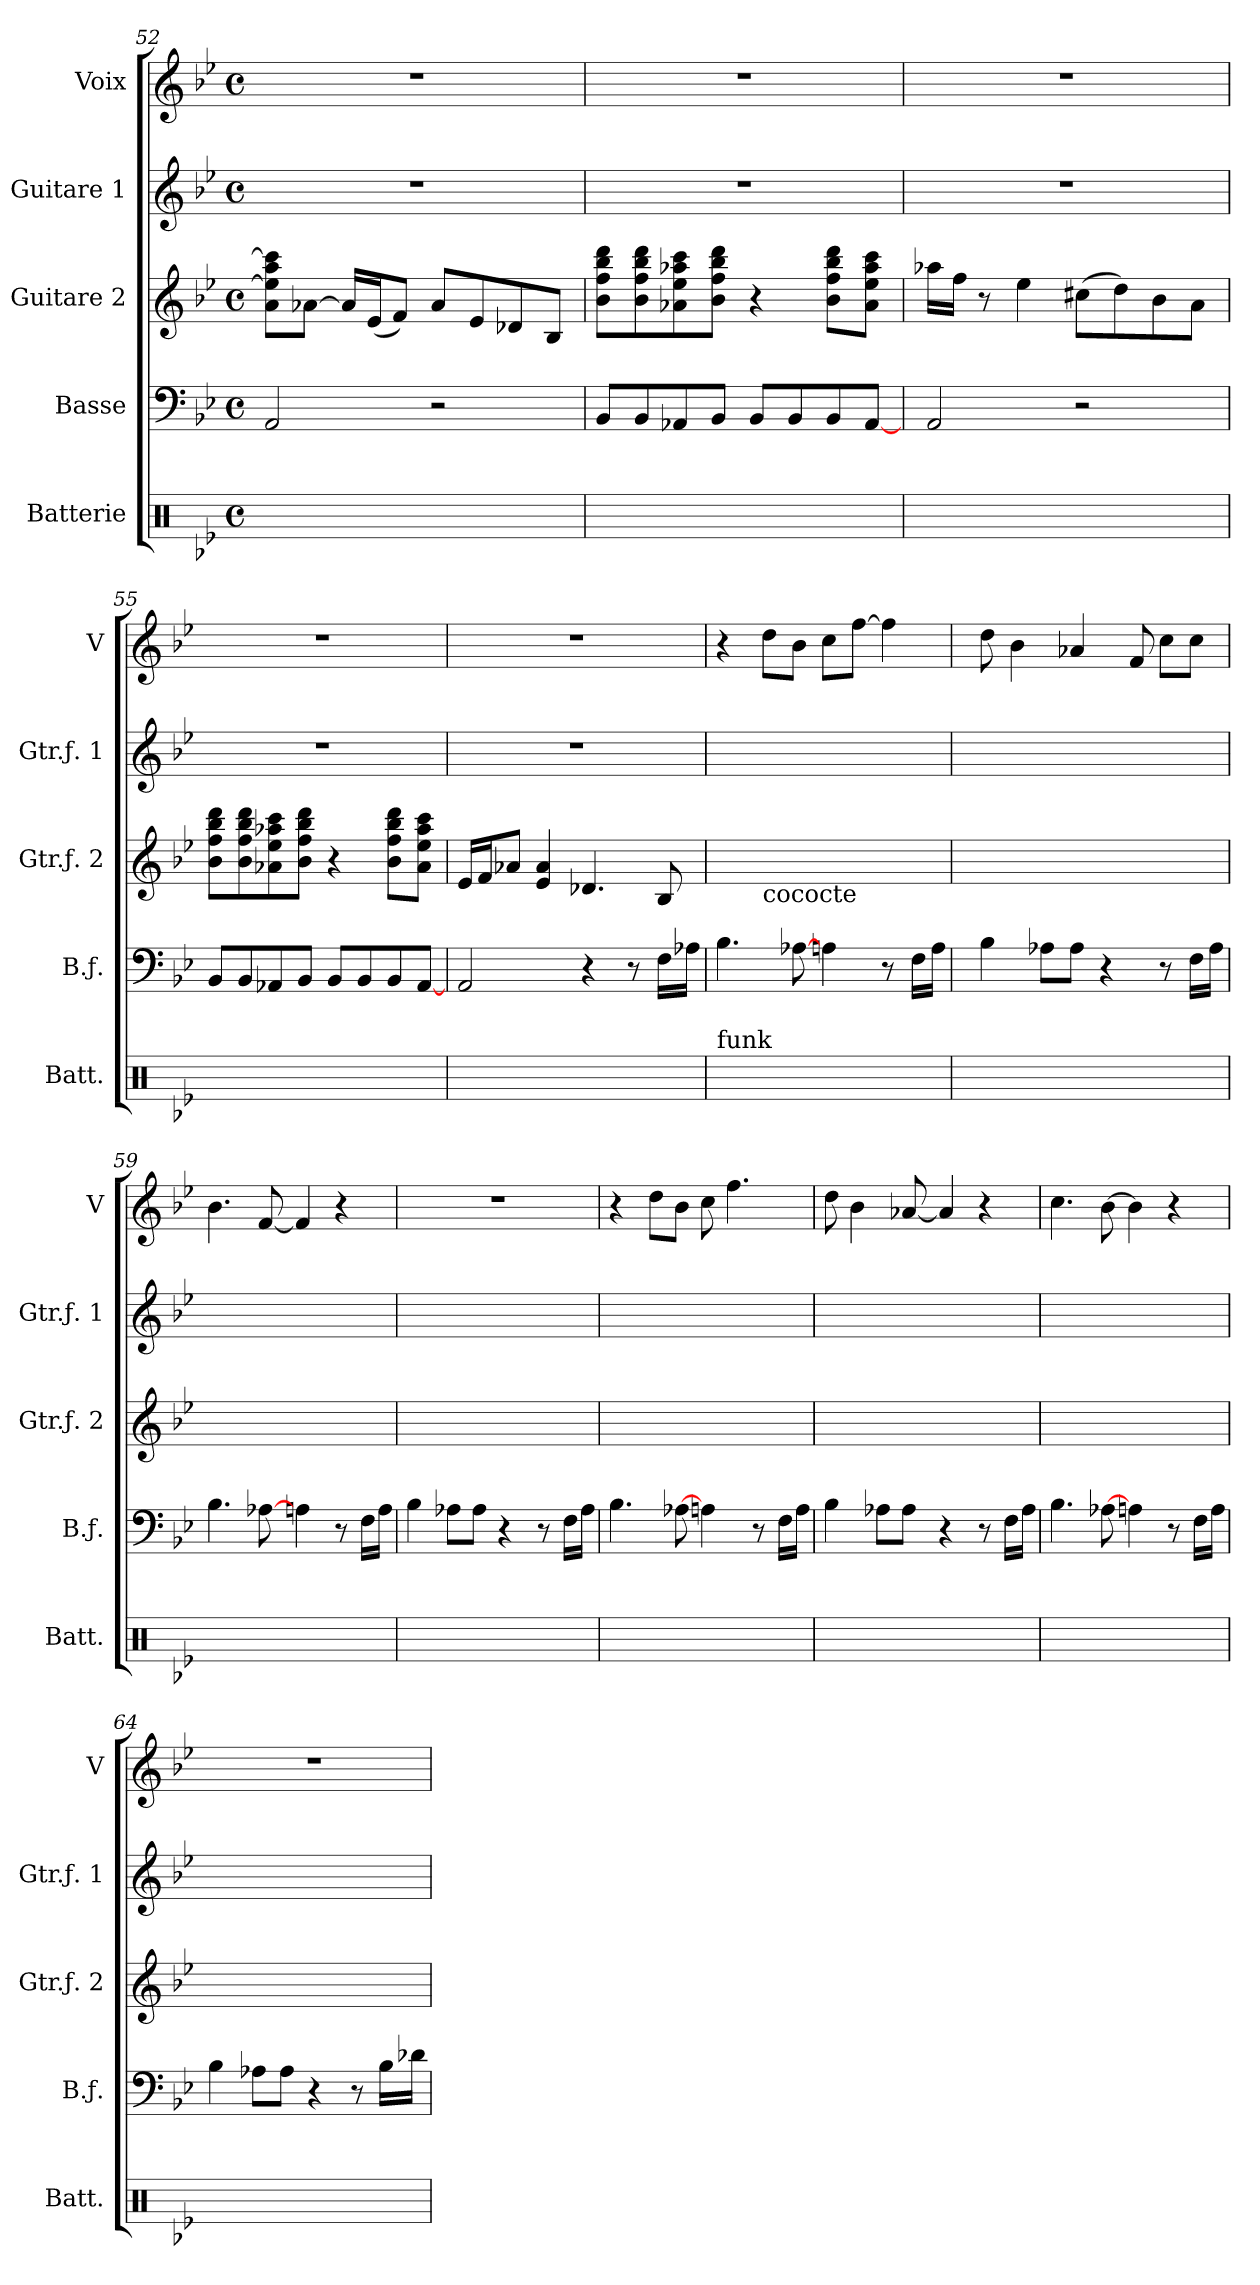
**kern	**kern	**kern	**kern	**kern
*part5	*part4	*part3	*part2	*part1
*staff5	*staff4	*staff3	*staff2	*staff1
*I"Batterie	*I"Basse	*I"Guitare  2	*I"Guitare 1	*I"Voix
*I'Batt.	*I'B.ƒ.	*I'Gtr.ƒ. 2	*I'Gtr.ƒ. 1	*I'V
*clefX	*clefF4	*clefG2	*clefG2	*clefG2
*	*ITrd7c12	*ITrd7c12	*ITrd7c12	*
*k[b-e-]	*k[b-e-]	*k[b-e-]	*k[b-e-]	*k[b-e-]
*B-:	*B-:	*B-:	*B-:	*B-:
*M4/4	*M4/4	*M4/4	*M4/4	*M4/4
*met(c)	*met(c)	*met(c)	*met(c)	*met(c)
=52	=52	=52	=52	=52
1Rddyy	2AAA/	8A\ 8e-\] 8a\ 8cc\]L	1r	1r
.	.	[8A-X\J	.	.
.	.	16A-/LL]	.	.
.	.	(<16E-/J	.	.
.	.	8F/J)	.	.
.	2r	8A-/L	.	.
.	.	8E-/	.	.
.	.	8D-X/	.	.
.	.	8BB-/J	.	.
!!LO:LB:g=z
=53	=53	=53	=53	=53
1Reeyy	8BBB-/L	8B-\ 8f\ 8b-\ 8dd\L	1r	1r
.	8BBB-/	8B-\ 8f\ 8b-\ 8dd\	.	.
.	8AAA-X/	8A-X\ 8e-\ 8a-X\ 8cc\	.	.
.	8BBB-/J	8B-\ 8f\ 8b-\ 8dd\J	.	.
.	8BBB-/L	4r	.	.
.	8BBB-/	.	.	.
.	8BBB-/	8B-\ 8f\ 8b-\ 8dd\L	.	.
.	[8AAA-/J	8A-\ 8e-\ 8a-\ 8cc\J	.	.
=54	=54	=54	=54	=54
1Rccyy	2AAA/	16a-X\LL	1r	1r
.	.	16f\JJ	.	.
.	.	8r	.	.
.	.	4e-\	.	.
.	2r	(>8c#X\L	.	.
.	.	8d\)	.	.
.	.	8B-\	.	.
.	.	8A\J	.	.
=55	=55	=55	=55	=55
1Reeyy	8BBB-/L	8B-\ 8f\ 8b-\ 8dd\L	1r	1r
.	8BBB-/	8B-\ 8f\ 8b-\ 8dd\	.	.
.	8AAA-X/	8A-X\ 8e-\ 8a-X\ 8cc\	.	.
.	8BBB-/J	8B-\ 8f\ 8b-\ 8dd\J	.	.
.	8BBB-/L	4r	.	.
.	8BBB-/	.	.	.
.	8BBB-/	8B-\ 8f\ 8b-\ 8dd\L	.	.
.	[8AAA-/J	8A-\ 8e-\ 8a-\ 8cc\J	.	.
=56	=56	=56	=56	=56
1Rddyy	2AAA/	16E-/LL	1r	1r
.	.	16F/J	.	.
.	.	8A-X/J	.	.
.	.	4E-/ 4A-/	.	.
.	4r	4.D-X/	.	.
.	8r	.	.	.
.	16FF\LL	8BB-/	.	.
.	16AA-X\JJ	.	.	.
!!LO:PB:g=z
=57	=57	=57	=57	=57
!LO:TX:a:t=funk	!	!	!	!
*	*	*^	*	*
1Reeyy	4.BB-\	1Ayy	4ryy	1Ayy	4r
!	!	!	!LO:TX:b:t=cococte	!	!
.	.	.	2.ryy	.	8dd\L
.	[8AA-X\	.	.	.	8b-\J
.	4AA\	.	.	.	8cc\L
.	.	.	.	.	[8ff\J
.	8r	.	.	.	4ff\]
.	16FF\LL	.	.	.	.
.	16AA\JJ	.	.	.	.
*	*	*v	*v	*	*
=58	=58	=58	=58	=58
1Rccyy	4BB-\	1dyy	1e--Xyy	8dd\
.	.	.	.	4b-\
.	8AA-X\L	.	.	.
.	8AA-\J	.	.	4a-X/
.	4r	.	.	.
.	.	.	.	8f/
.	8r	.	.	8cc\L
.	16FF\LL	.	.	8cc\J
.	16AA-\JJ	.	.	.
=59	=59	=59	=59	=59
1Reeyy	4.BB-\	1Ayy	1Ayy	4.b-\
.	[8AA-X\	.	.	[8f/
.	4AA\	.	.	4f/]
.	8r	.	.	4r
.	16FF\LL	.	.	.
.	16AA\JJ	.	.	.
=60	=60	=60	=60	=60
1Rddyy	4BB-\	1dyy	1dyy	1r
.	8AA-X\L	.	.	.
.	8AA-\J	.	.	.
.	4r	.	.	.
.	8r	.	.	.
.	16FF\LL	.	.	.
.	16AA-\JJ	.	.	.
!!LO:LB:g=z
=61	=61	=61	=61	=61
1Reeyy	4.BB-\	1Ayy	1Ayy	4r
.	.	.	.	8dd\L
.	[8AA-X\	.	.	8b-\J
.	4AA\	.	.	8cc\
.	.	.	.	4.ff\
.	8r	.	.	.
.	16FF\LL	.	.	.
.	16AA\JJ	.	.	.
=62	=62	=62	=62	=62
1Rccyy	4BB-\	1dyy	1dyy	8dd\
.	.	.	.	4b-\
.	8AA-X\L	.	.	.
.	8AA-\J	.	.	[8a-X/
.	4r	.	.	4a-/]
.	8r	.	.	4r
.	16FF\LL	.	.	.
.	16AA-\JJ	.	.	.
=63	=63	=63	=63	=63
1Reeyy	4.BB-\	1Ayy	1Ayy	4.cc\
.	[8AA-X\	.	.	[8b-\
.	4AA\	.	.	4b-\]
.	8r	.	.	4r
.	16FF\LL	.	.	.
.	16AA\JJ	.	.	.
=64	=64	=64	=64	=64
1Rddyy	4BB-\	1dyy	1dyy	1r
.	8AA-X\L	.	.	.
.	8AA-\J	.	.	.
.	4r	.	.	.
.	8r	.	.	.
.	16BB-\LL	.	.	.
.	16D-X\JJ	.	.	.
=	=	=	=	=
*-	*-	*-	*-	*-
